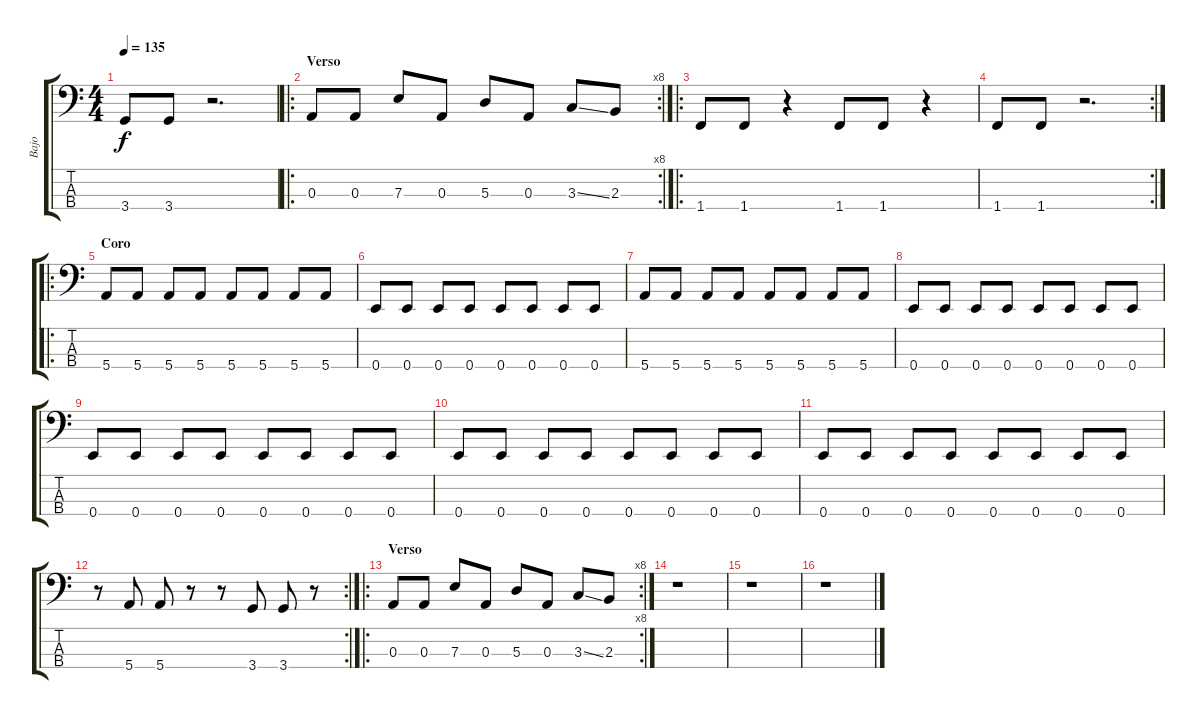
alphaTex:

\track ("Bajo" "Bajo") {instrument electricbassfinger}
\staff {score tabs}
\tuning (G2 D2 A1 E1) {hide}
\ts (4 4)
\tempo 135
\clef f4
\ks c
3.4.8{dy f} 3.4.8 r.2{d} |
\ro
\rc 8
\section ("" "Verso")
0.3.8 0.3.8 7.3.8 0.3.8 5.3.8 0.3.8 3.3{ss}.8 2.3.8 |
\ro
1.4.8 1.4.8 r.4 1.4.8 1.4.8 r.4 |
\rc 2
1.4.8 1.4.8 r.2{d} |
\ro
\section ("" "Coro")
5.4.8 5.4.8 5.4.8 5.4.8 5.4.8 5.4.8 5.4.8 5.4.8 |
0.4.8 0.4.8 0.4.8 0.4.8 0.4.8 0.4.8 0.4.8 0.4.8 |
5.4.8 5.4.8 5.4.8 5.4.8 5.4.8 5.4.8 5.4.8 5.4.8 |
0.4.8 0.4.8 0.4.8 0.4.8 0.4.8 0.4.8 0.4.8 0.4.8 |
0.4.8 0.4.8 0.4.8 0.4.8 0.4.8 0.4.8 0.4.8 0.4.8 |
0.4.8 0.4.8 0.4.8 0.4.8 0.4.8 0.4.8 0.4.8 0.4.8 |
0.4.8 0.4.8 0.4.8 0.4.8 0.4.8 0.4.8 0.4.8 0.4.8 |
\rc 2
r.8 5.4.8 5.4.8 r.8 r.8 3.4.8 3.4.8 r.8 |
\ro
\rc 8
\section ("" "Verso")
0.3.8 0.3.8 7.3.8 0.3.8 5.3.8 0.3.8 3.3{ss}.8 2.3.8 |
r.1 |
r.1 |
r.1
